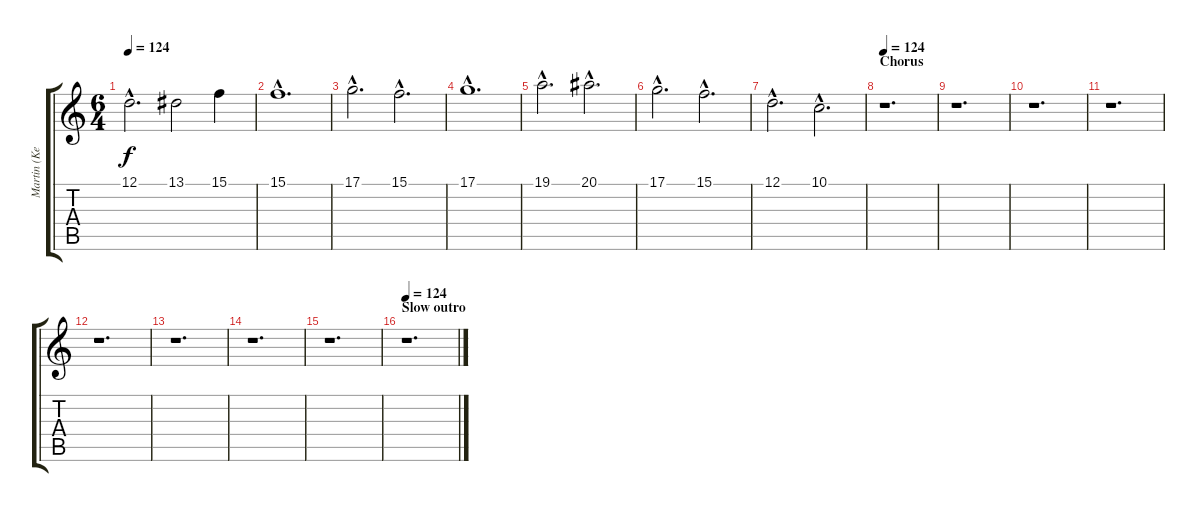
\track ("Martin (KeybChoir)" "Martin (Ke") {instrument pad4choir}
\staff {score tabs}
\tuning (D4 A3 F3 C3 G2 D2) {hide}
\ts (6 4)
\tempo 124
\clef g2
\ks c
12.1{hac}.2{d dy f} 13.1.2 15.1.4 |
15.1{hac}.1{d} |
17.1{hac}.2{d} 15.1{hac}.2{d} |
17.1{hac}.1{d} |
19.1{hac}.2{d} 20.1{hac}.2{d} |
17.1{hac}.2{d} 15.1{hac}.2{d} |
12.1{hac}.2{d} 10.1{hac}.2{d} |
\section ("" "Chorus")
\tempo 124
r.1{d} |
r.1{d} |
r.1{d} |
r.1{d} |
r.1{d} |
r.1{d} |
r.1{d} |
r.1{d} |
\section ("" "Slow outro")
\tempo 124
r.1{d}
